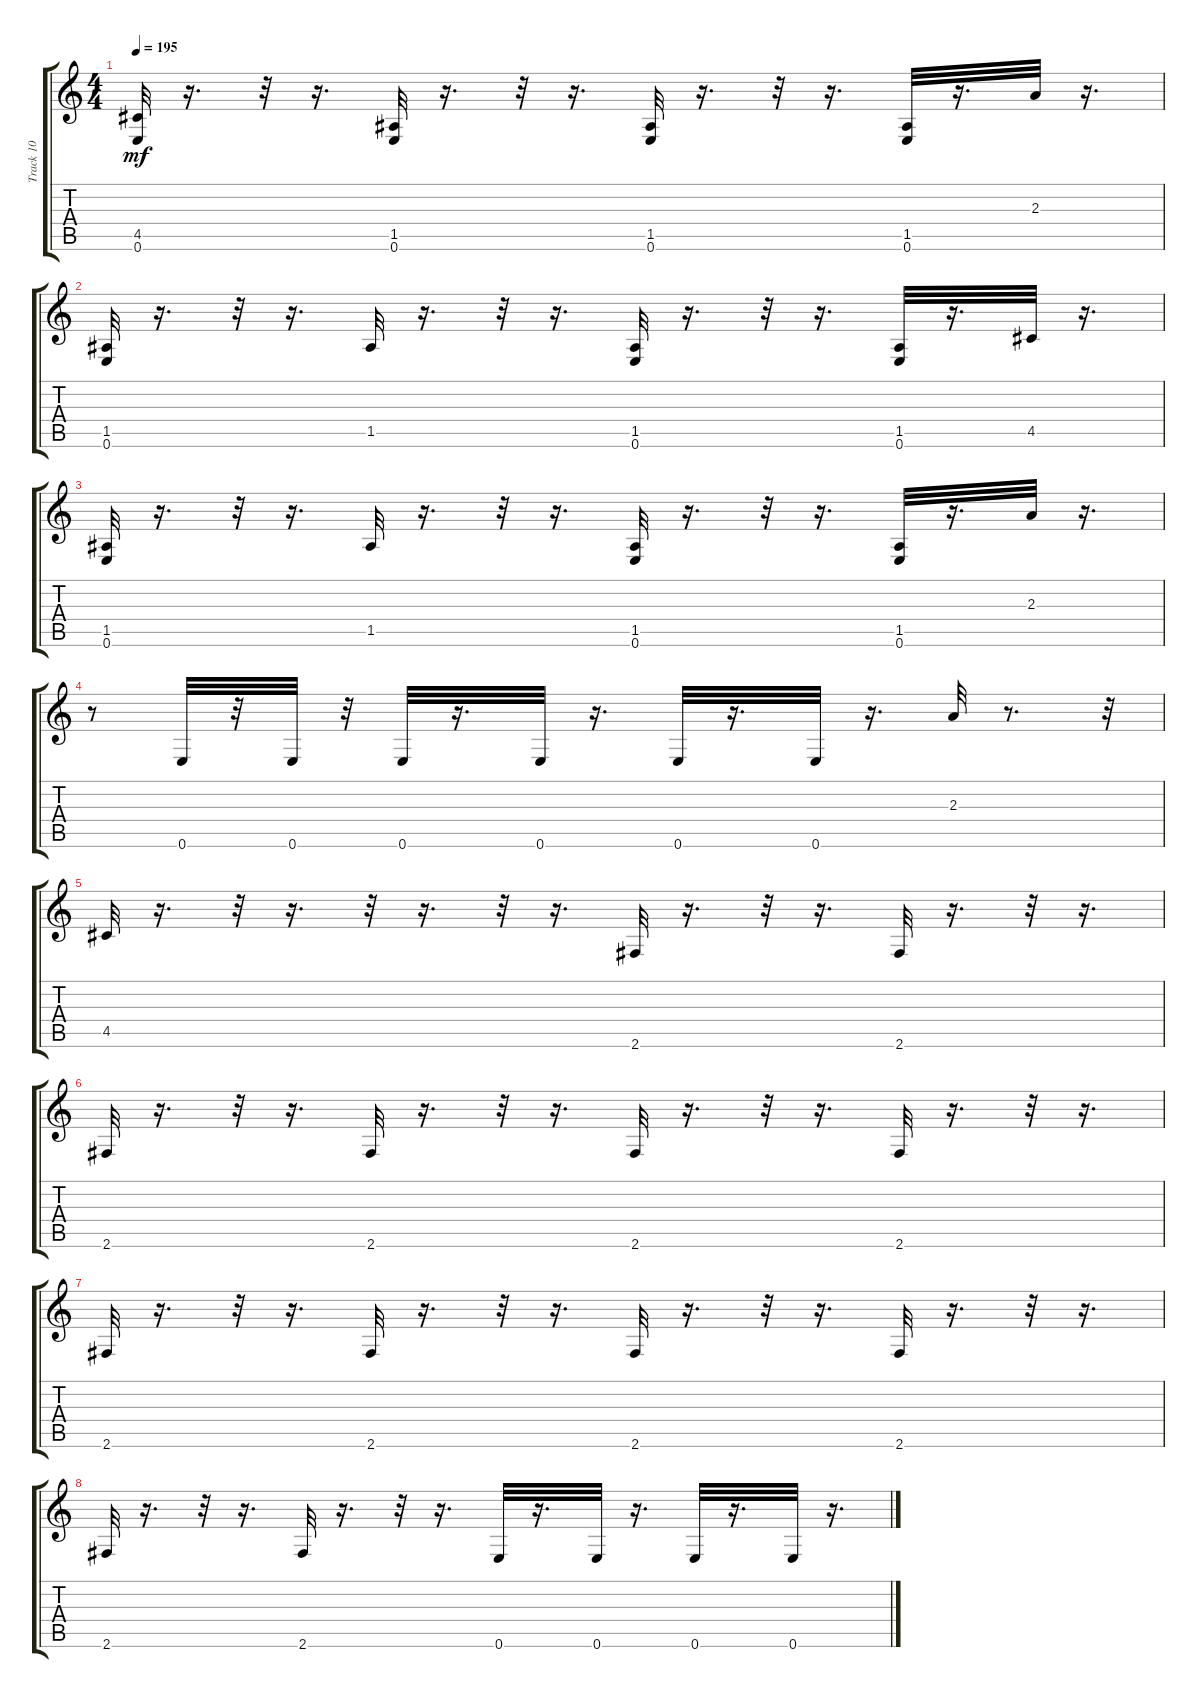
\track ("Track 10" "Track 10") {instrument acousticguitarsteel}
\staff {score tabs}
\tuning (E4 B3 G3 D3 A2 E2) {hide}
\ts (4 4)
\tempo 195
\clef g2
\ks c
(4.5 0.6).32{dy mf} r.16{d} r.32 r.16{d} (1.5 0.6).32 r.16{d} r.32 r.16{d} (1.5 0.6).32 r.16{d} r.32 r.16{d} (1.5 0.6).32 r.16{d} 2.3.32 r.16{d} |
(1.5 0.6).32 r.16{d} r.32 r.16{d} 1.5.32 r.16{d} r.32 r.16{d} (1.5 0.6).32 r.16{d} r.32 r.16{d} (1.5 0.6).32 r.16{d} 4.5.32 r.16{d} |
(1.5 0.6).32 r.16{d} r.32 r.16{d} 1.5.32 r.16{d} r.32 r.16{d} (1.5 0.6).32 r.16{d} r.32 r.16{d} (1.5 0.6).32 r.16{d} 2.3.32 r.16{d} |
r.8 0.6.32 r.32 0.6.32 r.32 0.6.32 r.16{d} 0.6.32 r.16{d} 0.6.32 r.16{d} 0.6.32 r.16{d} 2.3.32 r.8{d} r.32 |
4.5.32 r.16{d} r.32 r.16{d} r.32 r.16{d} r.32 r.16{d} 2.6.32 r.16{d} r.32 r.16{d} 2.6.32 r.16{d} r.32 r.16{d} |
2.6.32 r.16{d} r.32 r.16{d} 2.6.32 r.16{d} r.32 r.16{d} 2.6.32 r.16{d} r.32 r.16{d} 2.6.32 r.16{d} r.32 r.16{d} |
2.6.32 r.16{d} r.32 r.16{d} 2.6.32 r.16{d} r.32 r.16{d} 2.6.32 r.16{d} r.32 r.16{d} 2.6.32 r.16{d} r.32 r.16{d} |
2.6.32 r.16{d} r.32 r.16{d} 2.6.32 r.16{d} r.32 r.16{d} 0.6.32 r.16{d} 0.6.32 r.16{d} 0.6.32 r.16{d} 0.6.32 r.16{d}
